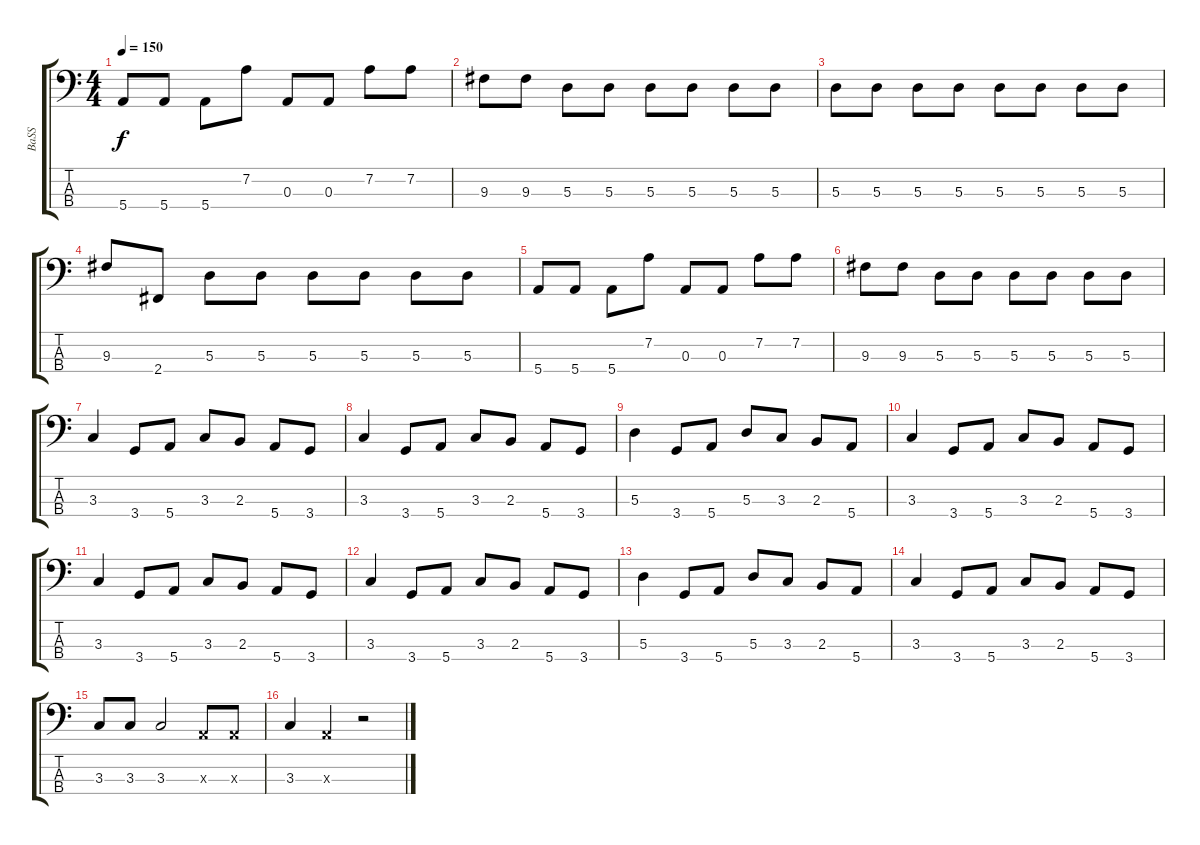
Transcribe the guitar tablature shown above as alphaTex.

\track ("BaSS" "BaSS") {instrument slapbass2}
\staff {score tabs}
\tuning (G2 D2 A1 E1) {hide}
\ts (4 4)
\tempo 150
\clef f4
\ks c
5.4.8{dy f} 5.4.8 5.4.8 7.2.8 0.3.8 0.3.8 7.2.8 7.2.8 |
9.3.8 9.3.8 5.3.8 5.3.8 5.3.8 5.3.8 5.3.8 5.3.8 |
5.3.8 5.3.8 5.3.8 5.3.8 5.3.8 5.3.8 5.3.8 5.3.8 |
9.3.8 2.4.8 5.3.8 5.3.8 5.3.8 5.3.8 5.3.8 5.3.8 |
5.4.8 5.4.8 5.4.8 7.2.8 0.3.8 0.3.8 7.2.8 7.2.8 |
9.3.8 9.3.8 5.3.8 5.3.8 5.3.8 5.3.8 5.3.8 5.3.8 |
3.3.4 3.4.8 5.4.8 3.3.8 2.3.8 5.4.8 3.4.8 |
3.3.4 3.4.8 5.4.8 3.3.8 2.3.8 5.4.8 3.4.8 |
5.3.4 3.4.8 5.4.8 5.3.8 3.3.8 2.3.8 5.4.8 |
3.3.4 3.4.8 5.4.8 3.3.8 2.3.8 5.4.8 3.4.8 |
3.3.4 3.4.8 5.4.8 3.3.8 2.3.8 5.4.8 3.4.8 |
3.3.4 3.4.8 5.4.8 3.3.8 2.3.8 5.4.8 3.4.8 |
5.3.4 3.4.8 5.4.8 5.3.8 3.3.8 2.3.8 5.4.8 |
3.3.4 3.4.8 5.4.8 3.3.8 2.3.8 5.4.8 3.4.8 |
3.3.8 3.3.8 3.3.2 0.3{x}.8 0.3{x}.8 |
3.3.4 0.3{x}.4 r.2
